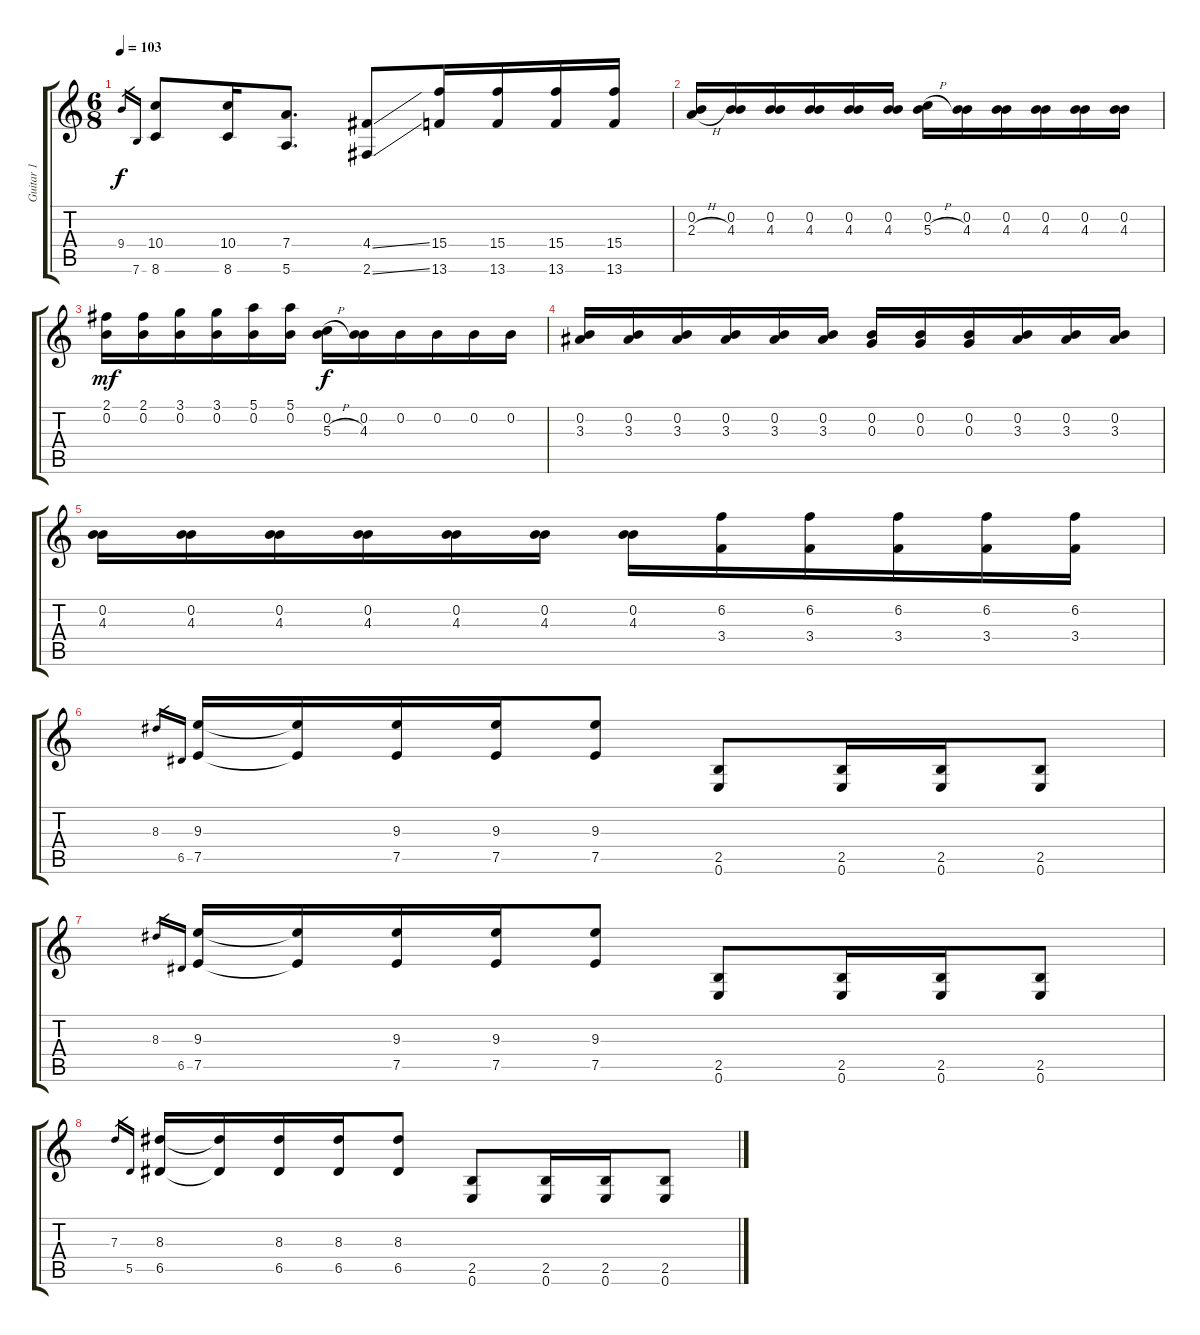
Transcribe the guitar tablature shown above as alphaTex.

\track ("Guitar 1" "Guitar 1") {instrument distortionguitar}
\staff {score tabs}
\tuning (E4 B3 G3 D3 A2 E2) {hide}
\ts (6 8)
\tempo 103
\clef g2
\ks c
9.4.16{gr dy f} 7.6.16{gr} (10.4 8.6).8 (10.4 8.6).16 (7.4 5.6).8{d} (4.4{ss} 2.6{ss}).8 (15.4 13.6).16 (15.4 13.6).16 (15.4 13.6).16 (15.4 13.6).16 |
(0.2 2.3{h}).16{volume 16 balance 0} (0.2 4.3).16 (0.2 4.3).16 (0.2 4.3).16 (0.2 4.3).16 (0.2 4.3).16 (0.2 5.3{h}).16 (0.2 4.3).16 (0.2 4.3).16 (0.2 4.3).16 (0.2 4.3).16 (0.2 4.3).16 |
(2.1 0.2).16{dy mf} (2.1 0.2).16 (3.1 0.2).16 (3.1 0.2).16 (5.1 0.2).16 (5.1 0.2).16 (0.2 5.3{h}).16{dy f} (0.2 4.3).16 0.2.16 0.2.16 0.2.16 0.2.16 |
(0.2 3.3).16 (0.2 3.3).16 (0.2 3.3).16 (0.2 3.3).16 (0.2 3.3).16 (0.2 3.3).16 (0.2 0.3).16 (0.2 0.3).16 (0.2 0.3).16 (0.2 3.3).16 (0.2 3.3).16 (0.2 3.3).16 |
(0.2 4.3).16 (0.2 4.3).16 (0.2 4.3).16 (0.2 4.3).16 (0.2 4.3).16 (0.2 4.3).16 (0.2 4.3).16 (6.2 3.4).16 (6.2 3.4).16 (6.2 3.4).16 (6.2 3.4).16 (6.2 3.4).16 |
8.3.16{gr} 6.5.16{gr} (9.3 7.5).16{instrument distortionguitar} (9.3{t} 7.5{t}).16 (9.3 7.5).16 (9.3 7.5).16 (9.3 7.5).8 (2.5 0.6).8 (2.5 0.6).16 (2.5 0.6).16 (2.5 0.6).8 |
8.3.16{gr} 6.5.16{gr} (9.3 7.5).16 (9.3{t} 7.5{t}).16 (9.3 7.5).16 (9.3 7.5).16 (9.3 7.5).8 (2.5 0.6).8 (2.5 0.6).16 (2.5 0.6).16 (2.5 0.6).8 |
7.3.16{gr} 5.5.16{gr} (8.3 6.5).16 (8.3{t} 6.5{t}).16 (8.3 6.5).16 (8.3 6.5).16 (8.3 6.5).8 (2.5 0.6).8 (2.5 0.6).16 (2.5 0.6).16 (2.5 0.6).8
